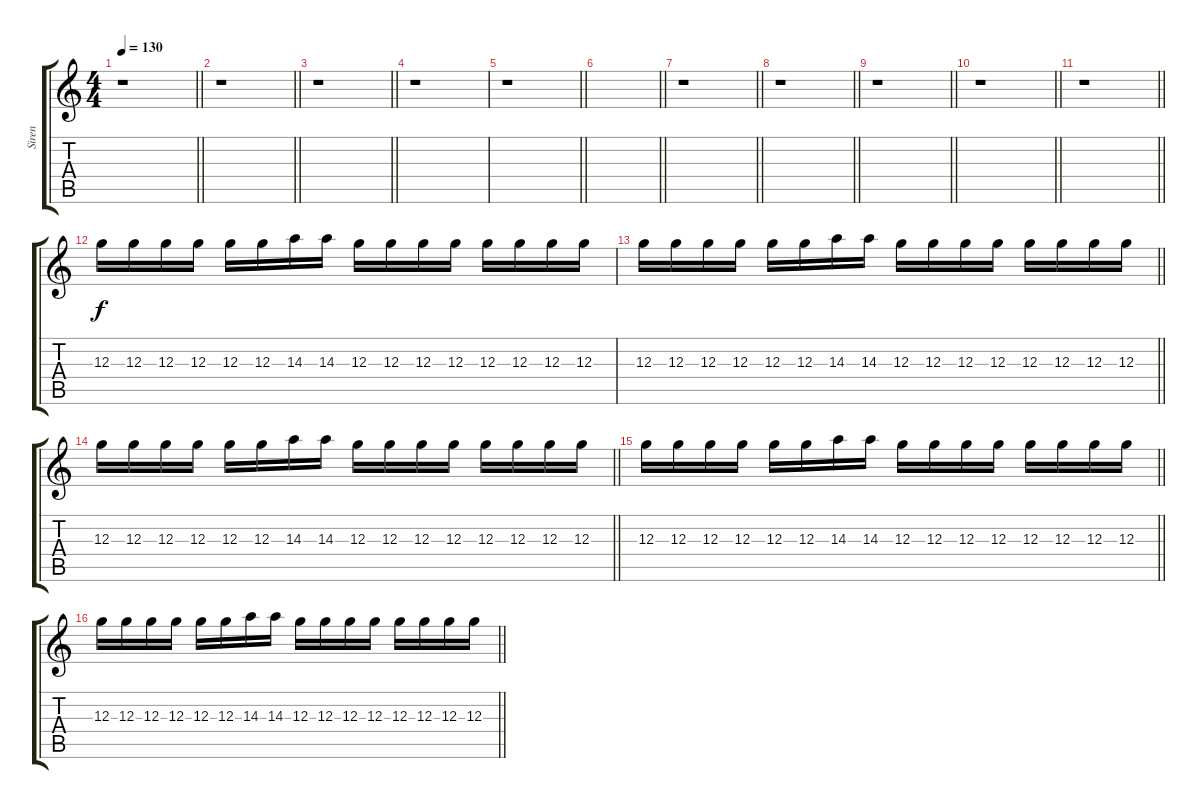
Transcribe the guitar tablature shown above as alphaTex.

\track ("Siren" "Siren") {instrument overdrivenguitar}
\staff {score tabs}
\tuning (E4 B3 G3 D3 A2 E2) {hide}
\ts (4 4)
\tempo 130
\clef g2
\barLineRight lightlight
\ks c
r.1{dy f} |
\barLineRight lightlight
r.1 |
\barLineRight lightlight
r.1 |
r.1 |
\barLineRight lightlight
r.1 |
\barLineRight lightlight
|
\barLineRight lightlight
r.1 |
\barLineRight lightlight
r.1 |
\barLineRight lightlight
r.1 |
\barLineRight lightlight
r.1 |
\barLineRight lightlight
r.1 |
12.3.16 12.3.16 12.3.16 12.3.16 12.3.16 12.3.16 14.3.16 14.3.16 12.3.16 12.3.16 12.3.16 12.3.16 12.3.16 12.3.16 12.3.16 12.3.16 |
\barLineRight lightlight
12.3.16 12.3.16 12.3.16 12.3.16 12.3.16 12.3.16 14.3.16 14.3.16 12.3.16 12.3.16 12.3.16 12.3.16 12.3.16 12.3.16 12.3.16 12.3.16 |
\barLineRight lightlight
12.3.16 12.3.16 12.3.16 12.3.16 12.3.16 12.3.16 14.3.16 14.3.16 12.3.16 12.3.16 12.3.16 12.3.16 12.3.16 12.3.16 12.3.16 12.3.16 |
\barLineRight lightlight
12.3.16 12.3.16 12.3.16 12.3.16 12.3.16 12.3.16 14.3.16 14.3.16 12.3.16 12.3.16 12.3.16 12.3.16 12.3.16 12.3.16 12.3.16 12.3.16 |
\barLineRight lightlight
12.3.16 12.3.16 12.3.16 12.3.16 12.3.16 12.3.16 14.3.16 14.3.16 12.3.16 12.3.16 12.3.16 12.3.16 12.3.16 12.3.16 12.3.16 12.3.16
